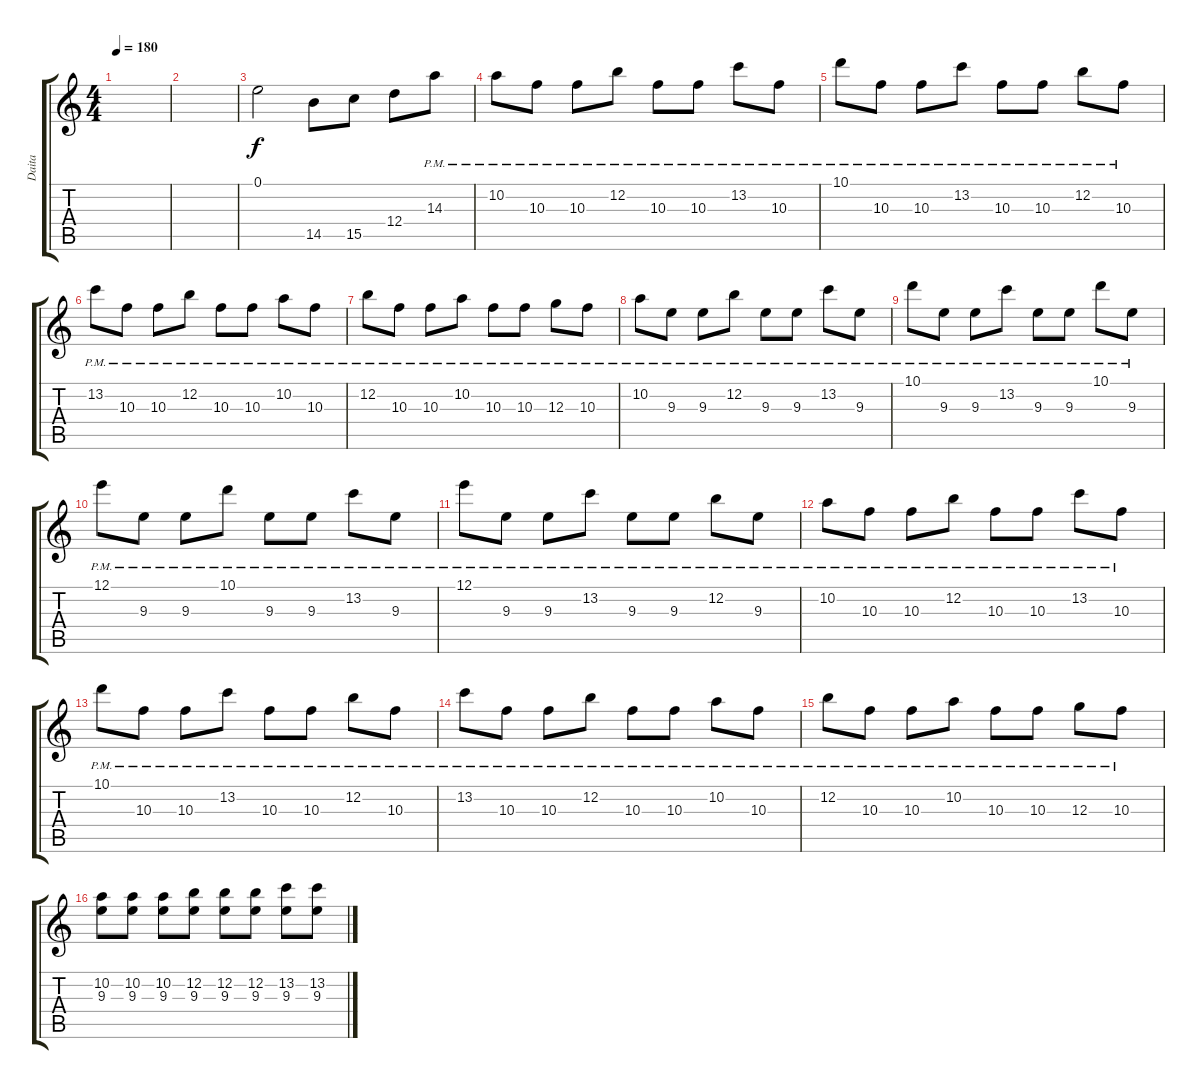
\track ("Daita" "Daita") {instrument distortionguitar}
\staff {score tabs}
\tuning (E4 B3 G3 D3 A2 E2) {hide}
\ts (4 4)
\tempo 180
\clef g2
\ks c
|
|
0.1.2 14.5.8 15.5.8 12.4.8 14.3{pm}.8 |
10.2{pm}.8 10.3{pm}.8 10.3{pm}.8 12.2{pm}.8 10.3{pm}.8 10.3{pm}.8 13.2{pm}.8 10.3{pm}.8 |
10.1{pm}.8 10.3{pm}.8 10.3{pm}.8 13.2{pm}.8 10.3{pm}.8 10.3{pm}.8 12.2{pm}.8 10.3{pm}.8 |
13.2{pm}.8 10.3{pm}.8 10.3{pm}.8 12.2{pm}.8 10.3{pm}.8 10.3{pm}.8 10.2{pm}.8 10.3{pm}.8 |
12.2{pm}.8 10.3{pm}.8 10.3{pm}.8 10.2{pm}.8 10.3{pm}.8 10.3{pm}.8 12.3{pm}.8 10.3{pm}.8 |
10.2{pm}.8 9.3{pm}.8 9.3{pm}.8 12.2{pm}.8 9.3{pm}.8 9.3{pm}.8 13.2{pm}.8 9.3{pm}.8 |
10.1{pm}.8 9.3{pm}.8 9.3{pm}.8 13.2{pm}.8 9.3{pm}.8 9.3{pm}.8 10.1{pm}.8 9.3{pm}.8 |
12.1{pm}.8 9.3{pm}.8 9.3{pm}.8 10.1{pm}.8 9.3{pm}.8 9.3{pm}.8 13.2{pm}.8 9.3{pm}.8 |
12.1{pm}.8 9.3{pm}.8 9.3{pm}.8 13.2{pm}.8 9.3{pm}.8 9.3{pm}.8 12.2{pm}.8 9.3{pm}.8 |
10.2{pm}.8 10.3{pm}.8 10.3{pm}.8 12.2{pm}.8 10.3{pm}.8 10.3{pm}.8 13.2{pm}.8 10.3{pm}.8 |
10.1{pm}.8 10.3{pm}.8 10.3{pm}.8 13.2{pm}.8 10.3{pm}.8 10.3{pm}.8 12.2{pm}.8 10.3{pm}.8 |
13.2{pm}.8 10.3{pm}.8 10.3{pm}.8 12.2{pm}.8 10.3{pm}.8 10.3{pm}.8 10.2{pm}.8 10.3{pm}.8 |
12.2{pm}.8 10.3{pm}.8 10.3{pm}.8 10.2{pm}.8 10.3{pm}.8 10.3{pm}.8 12.3{pm}.8 10.3{pm}.8 |
(10.2 9.3).8 (10.2 9.3).8 (10.2 9.3).8 (12.2 9.3).8 (12.2 9.3).8 (12.2 9.3).8 (13.2 9.3).8 (13.2 9.3).8
